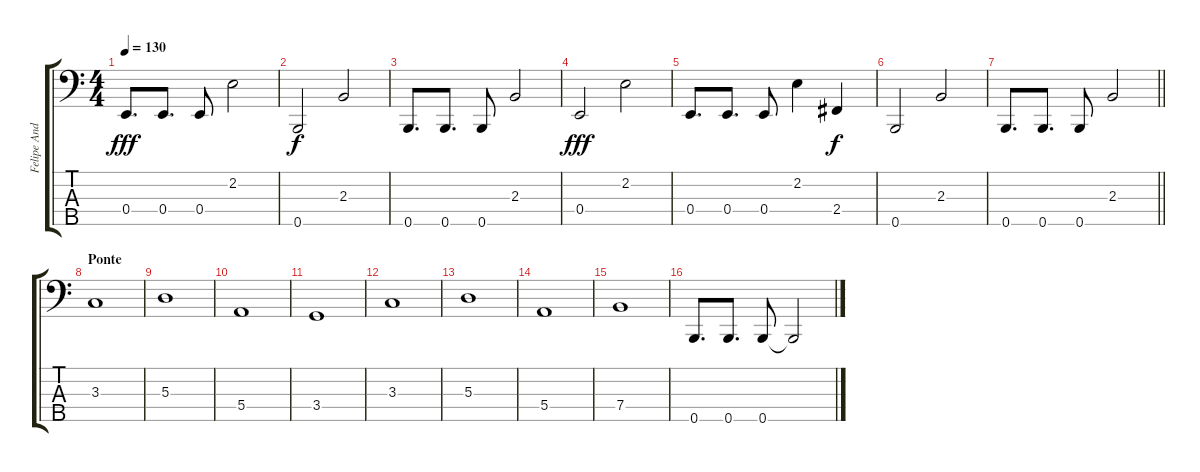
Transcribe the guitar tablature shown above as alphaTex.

\track ("Felipe Andreoli" "Felipe And") {instrument electricbassfinger}
\staff {score tabs}
\tuning (G2 D2 A1 E1 B0) {hide}
\ts (4 4)
\tempo 130
\clef f4
\ks c
0.4.8{d dy fff} 0.4.8{d} 0.4.8 2.2.2 |
0.5.2{dy f} 2.3.2 |
0.5.8{d} 0.5.8{d} 0.5.8 2.3.2 |
0.4.2{dy fff} 2.2.2 |
0.4.8{d} 0.4.8{d} 0.4.8 2.2.4 2.4.4{dy f} |
0.5.2 2.3.2 |
\barLineRight lightlight
0.5.8{d} 0.5.8{d} 0.5.8 2.3.2 |
\section ("" "Ponte")
3.3.1 |
5.3.1 |
5.4.1 |
3.4.1 |
3.3.1 |
5.3.1 |
5.4.1 |
7.4.1 |
0.5.8{d} 0.5.8{d} 0.5.8 0.5{t}.2
